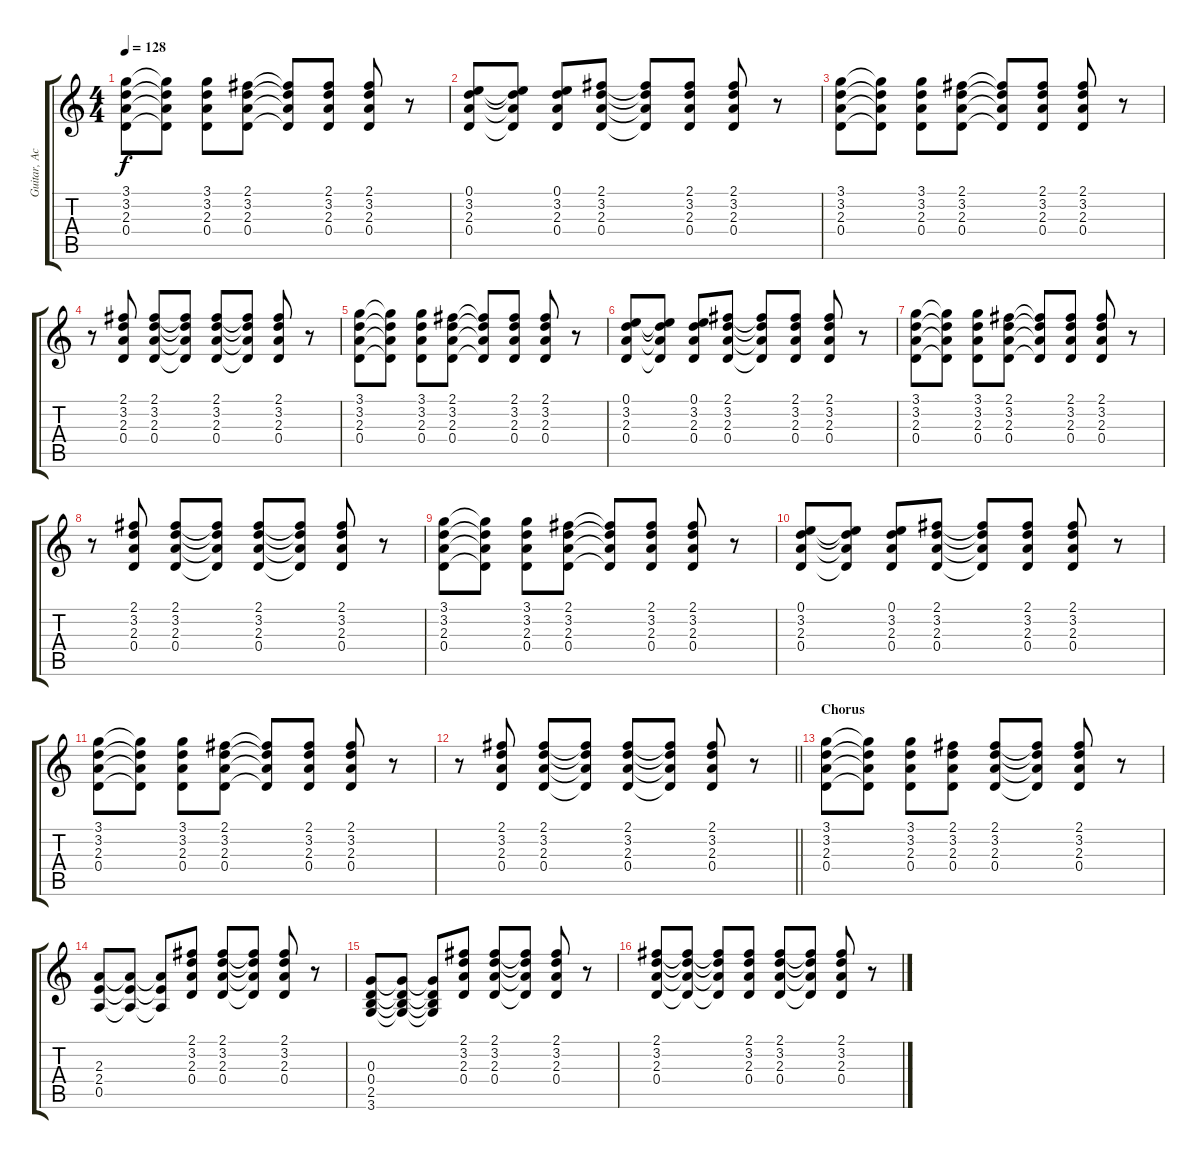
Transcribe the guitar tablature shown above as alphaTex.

\track ("Guitar, Acoustic" "Guitar, Ac") {instrument acousticguitarsteel}
\staff {score tabs}
\tuning (E4 B3 G3 D3 A2 E2) {hide}
\ts (4 4)
\tempo 128
\clef g2
\ks c
(3.1 3.2 2.3 0.4).8{dy f} (3.1{t} 3.2{t} 2.3{t} 0.4{t}).8 (3.1 3.2 2.3 0.4).8 (2.1 3.2 2.3 0.4).8 (2.1{t} 3.2{t} 2.3{t} 0.4{t}).8 (2.1 3.2 2.3 0.4).8 (2.1 3.2 2.3 0.4).8 r.8 |
(0.1 3.2 2.3 0.4).8 (0.1{t} 3.2{t} 2.3{t} 0.4{t}).8 (0.1 3.2 2.3 0.4).8 (2.1 3.2 2.3 0.4).8 (2.1{t} 3.2{t} 2.3{t} 0.4{t}).8 (2.1 3.2 2.3 0.4).8 (2.1 3.2 2.3 0.4).8 r.8 |
(3.1 3.2 2.3 0.4).8 (3.1{t} 3.2{t} 2.3{t} 0.4{t}).8 (3.1 3.2 2.3 0.4).8 (2.1 3.2 2.3 0.4).8 (2.1{t} 3.2{t} 2.3{t} 0.4{t}).8 (2.1 3.2 2.3 0.4).8 (2.1 3.2 2.3 0.4).8 r.8 |
r.8 (2.1 3.2 2.3 0.4).8 (2.1 3.2 2.3 0.4).8 (2.1{t} 3.2{t} 2.3{t} 0.4{t}).8 (2.1 3.2 2.3 0.4).8 (2.1{t} 3.2{t} 2.3{t} 0.4{t}).8 (2.1 3.2 2.3 0.4).8 r.8 |
(3.1 3.2 2.3 0.4).8 (3.1{t} 3.2{t} 2.3{t} 0.4{t}).8 (3.1 3.2 2.3 0.4).8 (2.1 3.2 2.3 0.4).8 (2.1{t} 3.2{t} 2.3{t} 0.4{t}).8 (2.1 3.2 2.3 0.4).8 (2.1 3.2 2.3 0.4).8 r.8 |
(0.1 3.2 2.3 0.4).8 (0.1{t} 3.2{t} 2.3{t} 0.4{t}).8 (0.1 3.2 2.3 0.4).8 (2.1 3.2 2.3 0.4).8 (2.1{t} 3.2{t} 2.3{t} 0.4{t}).8 (2.1 3.2 2.3 0.4).8 (2.1 3.2 2.3 0.4).8 r.8 |
(3.1 3.2 2.3 0.4).8 (3.1{t} 3.2{t} 2.3{t} 0.4{t}).8 (3.1 3.2 2.3 0.4).8 (2.1 3.2 2.3 0.4).8 (2.1{t} 3.2{t} 2.3{t} 0.4{t}).8 (2.1 3.2 2.3 0.4).8 (2.1 3.2 2.3 0.4).8 r.8 |
r.8 (2.1 3.2 2.3 0.4).8 (2.1 3.2 2.3 0.4).8 (2.1{t} 3.2{t} 2.3{t} 0.4{t}).8 (2.1 3.2 2.3 0.4).8 (2.1{t} 3.2{t} 2.3{t} 0.4{t}).8 (2.1 3.2 2.3 0.4).8 r.8 |
(3.1 3.2 2.3 0.4).8 (3.1{t} 3.2{t} 2.3{t} 0.4{t}).8 (3.1 3.2 2.3 0.4).8 (2.1 3.2 2.3 0.4).8 (2.1{t} 3.2{t} 2.3{t} 0.4{t}).8 (2.1 3.2 2.3 0.4).8 (2.1 3.2 2.3 0.4).8 r.8 |
(0.1 3.2 2.3 0.4).8 (0.1{t} 3.2{t} 2.3{t} 0.4{t}).8 (0.1 3.2 2.3 0.4).8 (2.1 3.2 2.3 0.4).8 (2.1{t} 3.2{t} 2.3{t} 0.4{t}).8 (2.1 3.2 2.3 0.4).8 (2.1 3.2 2.3 0.4).8 r.8 |
(3.1 3.2 2.3 0.4).8 (3.1{t} 3.2{t} 2.3{t} 0.4{t}).8 (3.1 3.2 2.3 0.4).8 (2.1 3.2 2.3 0.4).8 (2.1{t} 3.2{t} 2.3{t} 0.4{t}).8 (2.1 3.2 2.3 0.4).8 (2.1 3.2 2.3 0.4).8 r.8 |
\barLineRight lightlight
r.8 (2.1 3.2 2.3 0.4).8 (2.1 3.2 2.3 0.4).8 (2.1{t} 3.2{t} 2.3{t} 0.4{t}).8 (2.1 3.2 2.3 0.4).8 (2.1{t} 3.2{t} 2.3{t} 0.4{t}).8 (2.1 3.2 2.3 0.4).8 r.8 |
\section ("" "Chorus")
(3.1 3.2 2.3 0.4).8 (3.1{t} 3.2{t} 2.3{t} 0.4{t}).8 (3.1 3.2 2.3 0.4).8 (2.1 3.2 2.3 0.4).8 (2.1 3.2 2.3 0.4).8 (2.1{t} 3.2{t} 2.3{t} 0.4{t}).8 (2.1 3.2 2.3 0.4).8 r.8 |
(2.3 2.4 0.5).8 (2.3{t} 2.4{t} 0.5{t}).8 (2.3{t} 2.4{t} 0.5{t}).8 (2.1 3.2 2.3 0.4).8 (2.1 3.2 2.3 0.4).8 (2.1{t} 3.2{t} 2.3{t} 0.4{t}).8 (2.1 3.2 2.3 0.4).8 r.8 |
(0.3 0.4 2.5 3.6).8 (0.3{t} 0.4{t} 2.5{t} 3.6{t}).8 (0.3{t} 0.4{t} 2.5{t} 3.6{t}).8 (2.1 3.2 2.3 0.4).8 (2.1 3.2 2.3 0.4).8 (2.1{t} 3.2{t} 2.3{t} 0.4{t}).8 (2.1 3.2 2.3 0.4).8 r.8 |
(2.1 3.2 2.3 0.4).8 (2.1{t} 3.2{t} 2.3{t} 0.4{t}).8 (2.1{t} 3.2{t} 2.3{t} 0.4{t}).8 (2.1 3.2 2.3 0.4).8 (2.1 3.2 2.3 0.4).8 (2.1{t} 3.2{t} 2.3{t} 0.4{t}).8 (2.1 3.2 2.3 0.4).8 r.8
